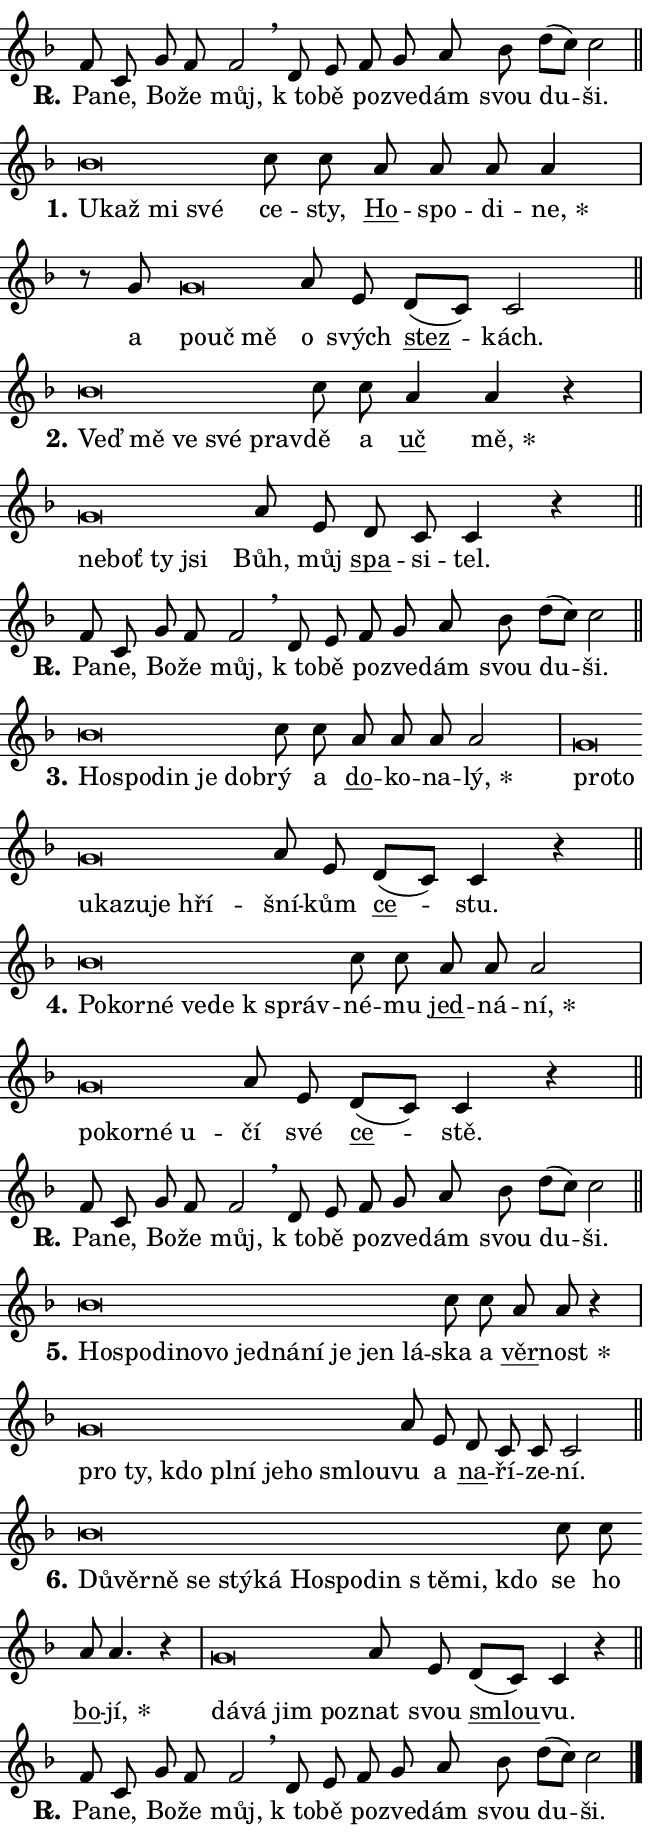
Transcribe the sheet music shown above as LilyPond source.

\version "2.24.0"
\header { tagline = "" }
\paper {
  indent = 0\cm
  top-margin = 0\cm
  right-margin = 0.13\cm % to fit lyric hyphens
  bottom-margin = 0\cm
  left-margin = 0\cm
  paper-width = 11\cm
  page-breaking = #ly:one-page-breaking
  system-system-spacing.basic-distance = #11
  score-system-spacing.basic-distance = #11
  ragged-last = ##f
}


%% Author: Thomas Morley
%% https://lists.gnu.org/archive/html/lilypond-user/2020-05/msg00002.html
#(define (line-position grob)
"Returns position of @var[grob} in current system:
   @code{'start}, if at first time-step
   @code{'end}, if at last time-step
   @code{'middle} otherwise
"
  (let* ((col (ly:item-get-column grob))
         (ln (ly:grob-object col 'left-neighbor))
         (rn (ly:grob-object col 'right-neighbor))
         (col-to-check-left (if (ly:grob? ln) ln col))
         (col-to-check-right (if (ly:grob? rn) rn col))
         (break-dir-left
           (and
             (ly:grob-property col-to-check-left 'non-musical #f)
             (ly:item-break-dir col-to-check-left)))
         (break-dir-right
           (and
             (ly:grob-property col-to-check-right 'non-musical #f)
             (ly:item-break-dir col-to-check-right))))
        (cond ((eqv? 1 break-dir-left) 'start)
              ((eqv? -1 break-dir-right) 'end)
              (else 'middle))))

#(define (tranparent-at-line-position vctor)
  (lambda (grob)
  "Relying on @code{line-position} select the relevant enry from @var{vctor}.
Used to determine transparency,"
    (case (line-position grob)
      ((end) (not (vector-ref vctor 0)))
      ((middle) (not (vector-ref vctor 1)))
      ((start) (not (vector-ref vctor 2))))))

noteHeadBreakVisibility =
#(define-music-function (break-visibility)(vector?)
"Makes @code{NoteHead}s transparent relying on @var{break-visibility}"
#{
  \override NoteHead.transparent =
    #(tranparent-at-line-position break-visibility)
#})

#(define delete-ledgers-for-transparent-note-heads
  (lambda (grob)
    "Reads whether a @code{NoteHead} is transparent.
If so this @code{NoteHead} is removed from @code{'note-heads} from
@var{grob}, which is supposed to be @code{LedgerLineSpanner}.
As a result ledgers are not printed for this @code{NoteHead}"
    (let* ((nhds-array (ly:grob-object grob 'note-heads))
           (nhds-list
             (if (ly:grob-array? nhds-array)
                 (ly:grob-array->list nhds-array)
                 '()))
           ;; Relies on the transparent-property being done before
           ;; Staff.LedgerLineSpanner.after-line-breaking is executed.
           ;; This is fragile ...
           (to-keep
             (remove
               (lambda (nhd)
                 (ly:grob-property nhd 'transparent #f))
               nhds-list)))
      ;; TODO find a better method to iterate over grob-arrays, similiar
      ;; to filter/remove etc for lists
      ;; For now rebuilt from scratch
      (set! (ly:grob-object grob 'note-heads)  '())
      (for-each
        (lambda (nhd)
          (ly:pointer-group-interface::add-grob grob 'note-heads nhd))
        to-keep))))

squashNotes = {
  \override NoteHead.X-extent = #'(-0.2 . 0.2)
  \override NoteHead.Y-extent = #'(-0.75 . 0)
  \override NoteHead.stencil =
    #(lambda (grob)
       (let ((pos (ly:grob-property grob 'staff-position)))
         (begin
           (if (< pos -7) (display "ERROR: Lower brevis then expected\n") (display ""))
           (if (<= pos -6) ly:text-interface::print ly:note-head::print))))
}
unSquashNotes = {
  \revert NoteHead.X-extent
  \revert NoteHead.Y-extent
  \revert NoteHead.stencil
}

hideNotes = \noteHeadBreakVisibility #begin-of-line-visible
unHideNotes = \noteHeadBreakVisibility #all-visible

% work-around for resetting accidentals
% https://lilypond.org/doc/v2.23/Documentation/notation/displaying-rhythms#unmetered-music
cadenzaMeasure = {
  \cadenzaOff
  \partial 1024 s1024
  \cadenzaOn
}

#(define-markup-command (accent layout props text) (markup?)
  "Underline accented syllable"
  (interpret-markup layout props
    #{\markup \override #'(offset . 4.3) \underline { #text }#}))

responsum = \markup \concat {
  "R" \hspace #-1.05 \path #0.1 #'((moveto 0 0.07) (lineto 0.9 0.8)) \hspace #0.05 "."
}

spaceSize = #0.6828661417322834 % exact space size for TeX Gyre Schola

\layout {
  \context {
    \Staff
    \remove "Time_signature_engraver"
    \override LedgerLineSpanner.after-line-breaking = #delete-ledgers-for-transparent-note-heads
  }
  \context {
    \Lyrics {
      \override LyricSpace.minimum-distance = \spaceSize
      \override LyricText.font-name = #"TeX Gyre Schola"
      \override LyricText.font-size = 1
      \override StanzaNumber.font-name = #"TeX Gyre Schola Bold"
      \override StanzaNumber.font-size = 1
    }
  }
  \context {
    \Score 
    \override NoteHead.text =
      #(lambda (grob) 
        (let ((pos (ly:grob-property grob 'staff-position)))
          #{\markup {
            \combine
              \halign #-0.55 \raise #(if (= pos -6) 0 0.5) \override #'(thickness . 2) \draw-line #'(3.2 . 0)
              \musicglyph "noteheads.sM1"
          }#}))
  }
}

% magnetic-lyrics.ily
%
%   written by
%     Jean Abou Samra <jean@abou-samra.fr>
%     Werner Lemberg <wl@gnu.org>
%
%   adapted by
%     Jiri Hon <jiri.hon@gmail.com>
%
% Version 2022-Apr-15

% https://www.mail-archive.com/lilypond-user@gnu.org/msg149350.html

#(define (Left_hyphen_pointer_engraver context)
   "Collect syllable-hyphen-syllable occurrences in lyrics and store
them in properties.  This engraver only looks to the left.  For
example, if the lyrics input is @code{foo -- bar}, it does the
following.

@itemize @bullet
@item
Set the @code{text} property of the @code{LyricHyphen} grob between
@q{foo} and @q{bar} to @code{foo}.

@item
Set the @code{left-hyphen} property of the @code{LyricText} grob with
text @q{foo} to the @code{LyricHyphen} grob between @q{foo} and
@q{bar}.
@end itemize

Use this auxiliary engraver in combination with the
@code{lyric-@/text::@/apply-@/magnetic-@/offset!} hook."
   (let ((hyphen #f)
         (text #f))
     (make-engraver
      (acknowledgers
       ((lyric-syllable-interface engraver grob source-engraver)
        (set! text grob)))
      (end-acknowledgers
       ((lyric-hyphen-interface engraver grob source-engraver)
        ;(when (not (grob::has-interface grob 'lyric-space-interface))
          (set! hyphen grob)));)
      ((stop-translation-timestep engraver)
       (when (and text hyphen)
         (ly:grob-set-object! text 'left-hyphen hyphen))
       (set! text #f)
       (set! hyphen #f)))))

#(define (lyric-text::apply-magnetic-offset! grob)
   "If the space between two syllables is less than the value in
property @code{LyricText@/.details@/.squash-threshold}, move the right
syllable to the left so that it gets concatenated with the left
syllable.

Use this function as a hook for
@code{LyricText@/.after-@/line-@/breaking} if the
@code{Left_@/hyphen_@/pointer_@/engraver} is active."
   (let ((hyphen (ly:grob-object grob 'left-hyphen #f)))
     (when hyphen
       (let ((left-text (ly:spanner-bound hyphen LEFT)))
         (when (grob::has-interface left-text 'lyric-syllable-interface)
           (let* ((common (ly:grob-common-refpoint grob left-text X))
                  (this-x-ext (ly:grob-extent grob common X))
                  (left-x-ext
                   (begin
                     ;; Trigger magnetism for left-text.
                     (ly:grob-property left-text 'after-line-breaking)
                     (ly:grob-extent left-text common X)))
                  ;; `delta` is the gap width between two syllables.
                  (delta (- (interval-start this-x-ext)
                            (interval-end left-x-ext)))
                  (details (ly:grob-property grob 'details))
                  (threshold (assoc-get 'squash-threshold details 0.2)))
             (when (< delta threshold)
               (let* (;; We have to manipulate the input text so that
                      ;; ligatures crossing syllable boundaries are not
                      ;; disabled.  For languages based on the Latin
                      ;; script this is essentially a beautification.
                      ;; However, for non-Western scripts it can be a
                      ;; necessity.
                      (lt (ly:grob-property left-text 'text))
                      (rt (ly:grob-property grob 'text))
                      (is-space (grob::has-interface hyphen 'lyric-space-interface))
                      (space (if is-space " " ""))
                      (extra-delta (if is-space spaceSize 0))
                      ;; Append new syllable.
                      (ltrt-space (if (and (string? lt) (string? rt))
                                (string-append lt space rt)
                                (make-concat-markup (list lt space rt))))
                      ;; Right-align `ltrt` to the right side.
                      (ltrt-space-markup (grob-interpret-markup
                               grob
                               (make-translate-markup
                                (cons (interval-length this-x-ext) 0)
                                (make-right-align-markup ltrt-space)))))
                 (begin
                   ;; Don't print `left-text`.
                   (ly:grob-set-property! left-text 'stencil #f)
                   ;; Set text and stencil (which holds all collected
                   ;; syllables so far) and shift it to the left.
                   (ly:grob-set-property! grob 'text ltrt-space)
                   (ly:grob-set-property! grob 'stencil ltrt-space-markup)
                   (ly:grob-translate-axis! grob (- (- delta extra-delta)) X))))))))))


#(define (lyric-hyphen::displace-bounds-first grob)
   ;; Make very sure this callback isn't triggered too early.
   (let ((left (ly:spanner-bound grob LEFT))
         (right (ly:spanner-bound grob RIGHT)))
     (ly:grob-property left 'after-line-breaking)
     (ly:grob-property right 'after-line-breaking)
     (ly:lyric-hyphen::print grob)))

squashThreshold = #0.4

\layout {
  \context {
    \Lyrics
    \consists #Left_hyphen_pointer_engraver
    \override LyricText.after-line-breaking =
      #lyric-text::apply-magnetic-offset!
    \override LyricHyphen.stencil = #lyric-hyphen::displace-bounds-first
    \override LyricText.details.squash-threshold = \squashThreshold
    \override LyricHyphen.minimum-distance = 0
    \override LyricHyphen.minimum-length = \squashThreshold
  }
}

squashText = \override LyricText.details.squash-threshold = 9999
unSquashText = \override LyricText.details.squash-threshold = \squashThreshold

leftText = \override LyricText.self-alignment-X = #LEFT
unLeftText = \revert LyricText.self-alignment-X

starOffset = #(lambda (grob) 
                (let ((x_offset (ly:self-alignment-interface::aligned-on-x-parent grob)))
                  (if (= x_offset 0) 0 (+ x_offset 1.2))))

star = #(define-music-function (syllable)(string?)
"Append star separator at the end of a syllable"
#{
  \once \override LyricText.X-offset = #starOffset
  \lyricmode { \markup {
    #syllable
    \override #'((font-name . "TeX Gyre Schola Bold")) \hspace #0.2 \lower #0.65 \larger "*"
  } }
#})

starAccent = #(define-music-function (syllable)(string?)
"Append star separator at the end of a syllable and make accent"
#{
  \once \override LyricText.X-offset = #starOffset
  \lyricmode { \markup {
    \accent #syllable
    \override #'((font-name . "TeX Gyre Schola Bold")) \hspace #0.2 \lower #0.65 \larger "*"
  } }
#})

breath = #(define-music-function (syllable)(string?)
"Append breathing indicator at the end of a syllable"
#{
  \lyricmode { \markup { #syllable "+" } }
#})

optionalBreath = #(define-music-function (syllable)(string?)
"Append optional breathing indicator at the end of a syllable"
#{
  \lyricmode { \markup { #syllable "(+)" } }
#})


\score {
    <<
        \new Voice = "melody" { \cadenzaOn \key f \major \relative { f'8 c g' f f2 \breathe d8 e \bar "" f g a bes \bar "" d[( c)] c2 \cadenzaMeasure \bar "||" \break } }
        \new Lyrics \lyricsto "melody" { \lyricmode { \set stanza = \responsum
Pa -- ne, Bo -- že můj, "k to" -- bě po -- zve -- dám svou du -- ši. } }
    >>
    \layout {}
}

\score {
    <<
        \new Voice = "melody" { \cadenzaOn \key f \major \relative { \squashNotes bes'\breve*1/16 \hideNotes \breve*1/16 \bar "" \breve*1/16 \breve*1/16 \bar "" \unHideNotes \unSquashNotes c8 c \bar "" a a a a4 \cadenzaMeasure \bar "|" r8 g \squashNotes g\breve*1/16 \hideNotes \breve*1/16 \breve*1/16 \bar "" \unHideNotes \unSquashNotes a8 e \bar "" d[( c)] c2 \cadenzaMeasure \bar "||" \break } }
        \new Lyrics \lyricsto "melody" { \lyricmode { \set stanza = "1."
\leftText U -- \squashText kaž mi své \unLeftText \unSquashText ce -- sty, \markup \accent Ho -- spo -- di -- \star ne, a \leftText po -- \squashText uč mě \unLeftText \unSquashText o svých \markup \accent stez -- kách. } }
    >>
    \layout {}
}

\score {
    <<
        \new Voice = "melody" { \cadenzaOn \key f \major \relative { \squashNotes bes'\breve*1/16 \hideNotes \breve*1/16 \bar "" \breve*1/16 \bar "" \breve*1/16 \breve*1/16 \bar "" \unHideNotes \unSquashNotes c8 c \bar "" a4 a r \cadenzaMeasure \bar "|" \squashNotes g\breve*1/16 \hideNotes \breve*1/16 \bar "" \breve*1/16 \breve*1/16 \bar "" \unHideNotes \unSquashNotes a8 e \bar "" d c c4 r \cadenzaMeasure \bar "||" \break } }
        \new Lyrics \lyricsto "melody" { \lyricmode { \set stanza = "2."
\leftText Veď \squashText mě ve své prav -- \unLeftText \unSquashText dě a \markup \accent uč \star mě, \leftText ne -- \squashText boť ty jsi \unLeftText \unSquashText Bůh, můj \markup \accent spa -- si -- tel. } }
    >>
    \layout {}
}

\score {
    <<
        \new Voice = "melody" { \cadenzaOn \key f \major \relative { f'8 c g' f f2 \breathe d8 e \bar "" f g a bes \bar "" d[( c)] c2 \cadenzaMeasure \bar "||" \break } }
        \new Lyrics \lyricsto "melody" { \lyricmode { \set stanza = \responsum
Pa -- ne, Bo -- že můj, "k to" -- bě po -- zve -- dám svou du -- ši. } }
    >>
    \layout {}
}

\score {
    <<
        \new Voice = "melody" { \cadenzaOn \key f \major \relative { \squashNotes bes'\breve*1/16 \hideNotes \breve*1/16 \bar "" \breve*1/16 \bar "" \breve*1/16 \breve*1/16 \bar "" \unHideNotes \unSquashNotes c8 c \bar "" a a a a2 \cadenzaMeasure \bar "|" \squashNotes g\breve*1/16 \hideNotes \breve*1/16 \bar "" \breve*1/16 \bar "" \breve*1/16 \bar "" \breve*1/16 \bar "" \breve*1/16 \breve*1/16 \bar "" \unHideNotes \unSquashNotes a8 e \bar "" d[( c)] c4 r \cadenzaMeasure \bar "||" \break } }
        \new Lyrics \lyricsto "melody" { \lyricmode { \set stanza = "3."
\leftText Ho -- \squashText spo -- din je dob -- \unLeftText \unSquashText rý a \markup \accent do -- ko -- na -- \star lý, \leftText pro -- \squashText to u -- ka -- zu -- je hří -- \unLeftText \unSquashText šní -- kům \markup \accent ce -- stu. } }
    >>
    \layout {}
}

\score {
    <<
        \new Voice = "melody" { \cadenzaOn \key f \major \relative { \squashNotes bes'\breve*1/16 \hideNotes \breve*1/16 \bar "" \breve*1/16 \bar "" \breve*1/16 \bar "" \breve*1/16 \breve*1/16 \bar "" \unHideNotes \unSquashNotes c8 c \bar "" a a a2 \cadenzaMeasure \bar "|" \squashNotes g\breve*1/16 \hideNotes \breve*1/16 \bar "" \breve*1/16 \breve*1/16 \bar "" \unHideNotes \unSquashNotes a8 e \bar "" d[( c)] c4 r \cadenzaMeasure \bar "||" \break } }
        \new Lyrics \lyricsto "melody" { \lyricmode { \set stanza = "4."
\leftText Po -- \squashText kor -- né ve -- de "k správ" -- \unLeftText \unSquashText né -- mu \markup \accent jed -- ná -- \star ní, \leftText po -- \squashText kor -- né u -- \unLeftText \unSquashText čí své \markup \accent ce -- stě. } }
    >>
    \layout {}
}

\score {
    <<
        \new Voice = "melody" { \cadenzaOn \key f \major \relative { f'8 c g' f f2 \breathe d8 e \bar "" f g a bes \bar "" d[( c)] c2 \cadenzaMeasure \bar "||" \break } }
        \new Lyrics \lyricsto "melody" { \lyricmode { \set stanza = \responsum
Pa -- ne, Bo -- že můj, "k to" -- bě po -- zve -- dám svou du -- ši. } }
    >>
    \layout {}
}

\score {
    <<
        \new Voice = "melody" { \cadenzaOn \key f \major \relative { \squashNotes bes'\breve*1/16 \hideNotes \breve*1/16 \bar "" \breve*1/16 \bar "" \breve*1/16 \bar "" \breve*1/16 \bar "" \breve*1/16 \bar "" \breve*1/16 \bar "" \breve*1/16 \bar "" \breve*1/16 \bar "" \breve*1/16 \breve*1/16 \bar "" \unHideNotes \unSquashNotes c8 c \bar "" a a r4 \cadenzaMeasure \bar "|" \squashNotes g\breve*1/16 \hideNotes \breve*1/16 \bar "" \breve*1/16 \bar "" \breve*1/16 \bar "" \breve*1/16 \bar "" \breve*1/16 \bar "" \breve*1/16 \breve*1/16 \bar "" \unHideNotes \unSquashNotes a8 e \bar "" d c c c2 \cadenzaMeasure \bar "||" \break } }
        \new Lyrics \lyricsto "melody" { \lyricmode { \set stanza = "5."
\leftText Ho -- \squashText spo -- di -- no -- vo jed -- ná -- ní je jen lá -- \unLeftText \unSquashText ska a \markup \accent věr -- \star nost \leftText pro \squashText ty, kdo pl -- ní je -- ho smlou -- \unLeftText \unSquashText vu a \markup \accent na -- ří -- ze -- ní. } }
    >>
    \layout {}
}

\score {
    <<
        \new Voice = "melody" { \cadenzaOn \key f \major \relative { \squashNotes bes'\breve*1/16 \hideNotes \breve*1/16 \bar "" \breve*1/16 \bar "" \breve*1/16 \bar "" \breve*1/16 \bar "" \breve*1/16 \bar "" \breve*1/16 \bar "" \breve*1/16 \bar "" \breve*1/16 \bar "" \breve*1/16 \bar "" \breve*1/16 \breve*1/16 \bar "" \unHideNotes \unSquashNotes c8 c \bar "" a a4. r4 \cadenzaMeasure \bar "|" \squashNotes g\breve*1/16 \hideNotes \breve*1/16 \bar "" \breve*1/16 \breve*1/16 \bar "" \unHideNotes \unSquashNotes a8 e \bar "" d[( c)] c4 r \cadenzaMeasure \bar "||" \break } }
        \new Lyrics \lyricsto "melody" { \lyricmode { \set stanza = "6."
\leftText Dů -- \squashText věr -- ně se stý -- ká Ho -- spo -- din "s tě" -- mi, kdo \unLeftText \unSquashText se ho \markup \accent bo -- \star jí, \leftText dá -- \squashText vá jim po -- \unLeftText \unSquashText znat svou \markup \accent smlou -- vu. } }
    >>
    \layout {}
}

\score {
    <<
        \new Voice = "melody" { \cadenzaOn \key f \major \relative { f'8 c g' f f2 \breathe d8 e \bar "" f g a bes \bar "" d[( c)] c2 \cadenzaMeasure \bar "||" \break } \bar "|." }
        \new Lyrics \lyricsto "melody" { \lyricmode { \set stanza = \responsum
Pa -- ne, Bo -- že můj, "k to" -- bě po -- zve -- dám svou du -- ši. } }
    >>
    \layout {}
}
